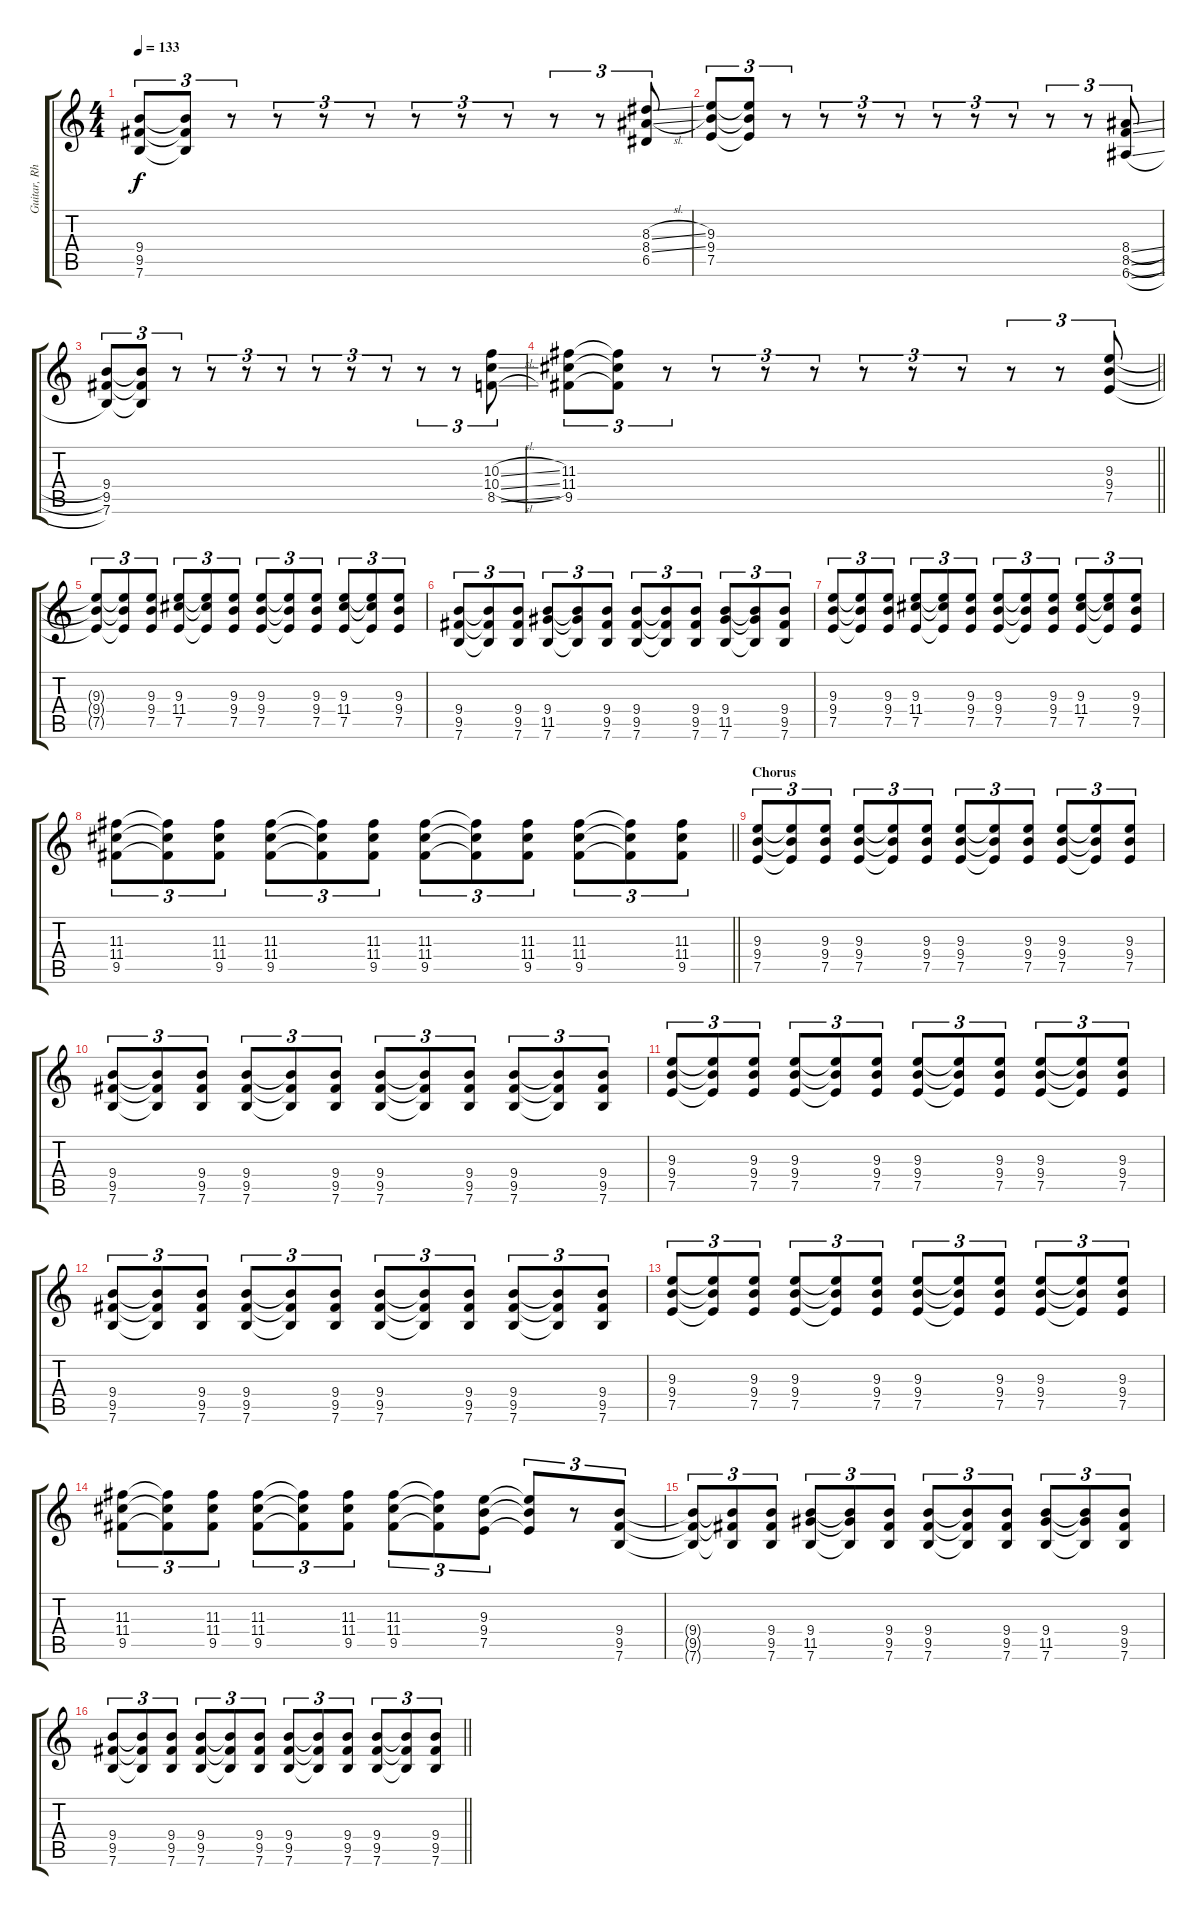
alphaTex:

\track ("Guitar, Rhythm" "Guitar, Rh") {instrument distortionguitar}
\staff {score tabs}
\tuning (E4 B3 G3 D3 A2 E2) {hide}
\ts (4 4)
\tempo 133
\clef g2
\ks c
(9.4 9.5 7.6).8{tu (3 2) dy f} (9.4{t} 9.5{t} 7.6{t}).8{tu (3 2)} r.8{tu (3 2)} r.8{tu (3 2)} r.8{tu (3 2)} r.8{tu (3 2)} r.8{tu (3 2)} r.8{tu (3 2)} r.8{tu (3 2)} r.8{tu (3 2)} r.8{tu (3 2)} (8.3{sl} 8.4{sl} 6.5).8{tu (3 2)} |
(9.3 9.4 7.5).8{tu (3 2)} (9.3{t} 9.4{t} 7.5{t}).8{tu (3 2)} r.8{tu (3 2)} r.8{tu (3 2)} r.8{tu (3 2)} r.8{tu (3 2)} r.8{tu (3 2)} r.8{tu (3 2)} r.8{tu (3 2)} r.8{tu (3 2)} r.8{tu (3 2)} (8.4{sl} 8.5{sl} 6.6{sl}).8{tu (3 2)} |
(9.4 9.5 7.6).8{tu (3 2)} (9.4{t} 9.5{t} 7.6{t}).8{tu (3 2)} r.8{tu (3 2)} r.8{tu (3 2)} r.8{tu (3 2)} r.8{tu (3 2)} r.8{tu (3 2)} r.8{tu (3 2)} r.8{tu (3 2)} r.8{tu (3 2)} r.8{tu (3 2)} (10.3{sl} 10.4{sl} 8.5{sl}).8{tu (3 2)} |
\barLineRight lightlight
(11.3 11.4 9.5).8{tu (3 2)} (11.3{t} 11.4{t} 9.5{t}).8{tu (3 2)} r.8{tu (3 2)} r.8{tu (3 2)} r.8{tu (3 2)} r.8{tu (3 2)} r.8{tu (3 2)} r.8{tu (3 2)} r.8{tu (3 2)} r.8{tu (3 2)} r.8{tu (3 2)} (9.3 9.4 7.5).8{tu (3 2)} |
(9.3{t} 9.4{t} 7.5{t}).8{tu (3 2)} (9.3{t} 9.4{t} 7.5{t}).8{tu (3 2)} (9.3 9.4 7.5).8{tu (3 2)} (9.3 11.4 7.5).8{tu (3 2)} (9.3{t} 11.4{t} 7.5{t}).8{tu (3 2)} (9.3 9.4 7.5).8{tu (3 2)} (9.3 9.4 7.5).8{tu (3 2)} (9.3{t} 9.4{t} 7.5{t}).8{tu (3 2)} (9.3 9.4 7.5).8{tu (3 2)} (9.3 11.4 7.5).8{tu (3 2)} (9.3{t} 11.4{t} 7.5{t}).8{tu (3 2)} (9.3 9.4 7.5).8{tu (3 2)} |
(9.4 9.5 7.6).8{tu (3 2)} (9.4{t} 9.5{t} 7.6{t}).8{tu (3 2)} (9.4 9.5 7.6).8{tu (3 2)} (9.4 11.5 7.6).8{tu (3 2)} (9.4{t} 11.5{t} 7.6{t}).8{tu (3 2)} (9.4 9.5 7.6).8{tu (3 2)} (9.4 9.5 7.6).8{tu (3 2)} (9.4{t} 9.5{t} 7.6{t}).8{tu (3 2)} (9.4 9.5 7.6).8{tu (3 2)} (9.4 11.5 7.6).8{tu (3 2)} (9.4{t} 11.5{t} 7.6{t}).8{tu (3 2)} (9.4 9.5 7.6).8{tu (3 2)} |
(9.3 9.4 7.5).8{tu (3 2)} (9.3{t} 9.4{t} 7.5{t}).8{tu (3 2)} (9.3 9.4 7.5).8{tu (3 2)} (9.3 11.4 7.5).8{tu (3 2)} (9.3{t} 11.4{t} 7.5{t}).8{tu (3 2)} (9.3 9.4 7.5).8{tu (3 2)} (9.3 9.4 7.5).8{tu (3 2)} (9.3{t} 9.4{t} 7.5{t}).8{tu (3 2)} (9.3 9.4 7.5).8{tu (3 2)} (9.3 11.4 7.5).8{tu (3 2)} (9.3{t} 11.4{t} 7.5{t}).8{tu (3 2)} (9.3 9.4 7.5).8{tu (3 2)} |
\barLineRight lightlight
(11.3 11.4 9.5).8{tu (3 2)} (11.3{t} 11.4{t} 9.5{t}).8{tu (3 2)} (11.3 11.4 9.5).8{tu (3 2)} (11.3 11.4 9.5).8{tu (3 2)} (11.3{t} 11.4{t} 9.5{t}).8{tu (3 2)} (11.3 11.4 9.5).8{tu (3 2)} (11.3 11.4 9.5).8{tu (3 2)} (11.3{t} 11.4{t} 9.5{t}).8{tu (3 2)} (11.3 11.4 9.5).8{tu (3 2)} (11.3 11.4 9.5).8{tu (3 2)} (11.3{t} 11.4{t} 9.5{t}).8{tu (3 2)} (11.3 11.4 9.5).8{tu (3 2)} |
\section ("" "Chorus")
(9.3 9.4 7.5).8{tu (3 2)} (9.3{t} 9.4{t} 7.5{t}).8{tu (3 2)} (9.3 9.4 7.5).8{tu (3 2)} (9.3 9.4 7.5).8{tu (3 2)} (9.3{t} 9.4{t} 7.5{t}).8{tu (3 2)} (9.3 9.4 7.5).8{tu (3 2)} (9.3 9.4 7.5).8{tu (3 2)} (9.3{t} 9.4{t} 7.5{t}).8{tu (3 2)} (9.3 9.4 7.5).8{tu (3 2)} (9.3 9.4 7.5).8{tu (3 2)} (9.3{t} 9.4{t} 7.5{t}).8{tu (3 2)} (9.3 9.4 7.5).8{tu (3 2)} |
(9.4 9.5 7.6).8{tu (3 2)} (9.4{t} 9.5{t} 7.6{t}).8{tu (3 2)} (9.4 9.5 7.6).8{tu (3 2)} (9.4 9.5 7.6).8{tu (3 2)} (9.4{t} 9.5{t} 7.6{t}).8{tu (3 2)} (9.4 9.5 7.6).8{tu (3 2)} (9.4 9.5 7.6).8{tu (3 2)} (9.4{t} 9.5{t} 7.6{t}).8{tu (3 2)} (9.4 9.5 7.6).8{tu (3 2)} (9.4 9.5 7.6).8{tu (3 2)} (9.4{t} 9.5{t} 7.6{t}).8{tu (3 2)} (9.4 9.5 7.6).8{tu (3 2)} |
(9.3 9.4 7.5).8{tu (3 2)} (9.3{t} 9.4{t} 7.5{t}).8{tu (3 2)} (9.3 9.4 7.5).8{tu (3 2)} (9.3 9.4 7.5).8{tu (3 2)} (9.3{t} 9.4{t} 7.5{t}).8{tu (3 2)} (9.3 9.4 7.5).8{tu (3 2)} (9.3 9.4 7.5).8{tu (3 2)} (9.3{t} 9.4{t} 7.5{t}).8{tu (3 2)} (9.3 9.4 7.5).8{tu (3 2)} (9.3 9.4 7.5).8{tu (3 2)} (9.3{t} 9.4{t} 7.5{t}).8{tu (3 2)} (9.3 9.4 7.5).8{tu (3 2)} |
(9.4 9.5 7.6).8{tu (3 2)} (9.4{t} 9.5{t} 7.6{t}).8{tu (3 2)} (9.4 9.5 7.6).8{tu (3 2)} (9.4 9.5 7.6).8{tu (3 2)} (9.4{t} 9.5{t} 7.6{t}).8{tu (3 2)} (9.4 9.5 7.6).8{tu (3 2)} (9.4 9.5 7.6).8{tu (3 2)} (9.4{t} 9.5{t} 7.6{t}).8{tu (3 2)} (9.4 9.5 7.6).8{tu (3 2)} (9.4 9.5 7.6).8{tu (3 2)} (9.4{t} 9.5{t} 7.6{t}).8{tu (3 2)} (9.4 9.5 7.6).8{tu (3 2)} |
(9.3 9.4 7.5).8{tu (3 2)} (9.3{t} 9.4{t} 7.5{t}).8{tu (3 2)} (9.3 9.4 7.5).8{tu (3 2)} (9.3 9.4 7.5).8{tu (3 2)} (9.3{t} 9.4{t} 7.5{t}).8{tu (3 2)} (9.3 9.4 7.5).8{tu (3 2)} (9.3 9.4 7.5).8{tu (3 2)} (9.3{t} 9.4{t} 7.5{t}).8{tu (3 2)} (9.3 9.4 7.5).8{tu (3 2)} (9.3 9.4 7.5).8{tu (3 2)} (9.3{t} 9.4{t} 7.5{t}).8{tu (3 2)} (9.3 9.4 7.5).8{tu (3 2)} |
(11.3 11.4 9.5).8{tu (3 2)} (11.3{t} 11.4{t} 9.5{t}).8{tu (3 2)} (11.3 11.4 9.5).8{tu (3 2)} (11.3 11.4 9.5).8{tu (3 2)} (11.3{t} 11.4{t} 9.5{t}).8{tu (3 2)} (11.3 11.4 9.5).8{tu (3 2)} (11.3 11.4 9.5).8{tu (3 2)} (11.3{t} 11.4{t} 9.5{t}).8{tu (3 2)} (9.3 9.4 7.5).8{tu (3 2)} (9.3{t} 9.4{t} 7.5{t}).8{tu (3 2)} r.8{tu (3 2)} (9.4 9.5 7.6).8{tu (3 2)} |
(9.4{t} 9.5{t} 7.6{t}).8{tu (3 2)} (9.4{t} 9.5{t} 7.6{t}).8{tu (3 2)} (9.4 9.5 7.6).8{tu (3 2)} (9.4 11.5 7.6).8{tu (3 2)} (9.4{t} 11.5{t} 7.6{t}).8{tu (3 2)} (9.4 9.5 7.6).8{tu (3 2)} (9.4 9.5 7.6).8{tu (3 2)} (9.4{t} 9.5{t} 7.6{t}).8{tu (3 2)} (9.4 9.5 7.6).8{tu (3 2)} (9.4 11.5 7.6).8{tu (3 2)} (9.4{t} 11.5{t} 7.6{t}).8{tu (3 2)} (9.4 9.5 7.6).8{tu (3 2)} |
\barLineRight lightlight
(9.4 9.5 7.6).8{tu (3 2)} (9.4{t} 9.5{t} 7.6{t}).8{tu (3 2)} (9.4 9.5 7.6).8{tu (3 2)} (9.4 9.5 7.6).8{tu (3 2)} (9.4{t} 9.5{t} 7.6{t}).8{tu (3 2)} (9.4 9.5 7.6).8{tu (3 2)} (9.4 9.5 7.6).8{tu (3 2)} (9.4{t} 9.5{t} 7.6{t}).8{tu (3 2)} (9.4 9.5 7.6).8{tu (3 2)} (9.4 9.5 7.6).8{tu (3 2)} (9.4{t} 9.5{t} 7.6{t}).8{tu (3 2)} (9.4 9.5 7.6).8{tu (3 2)}
